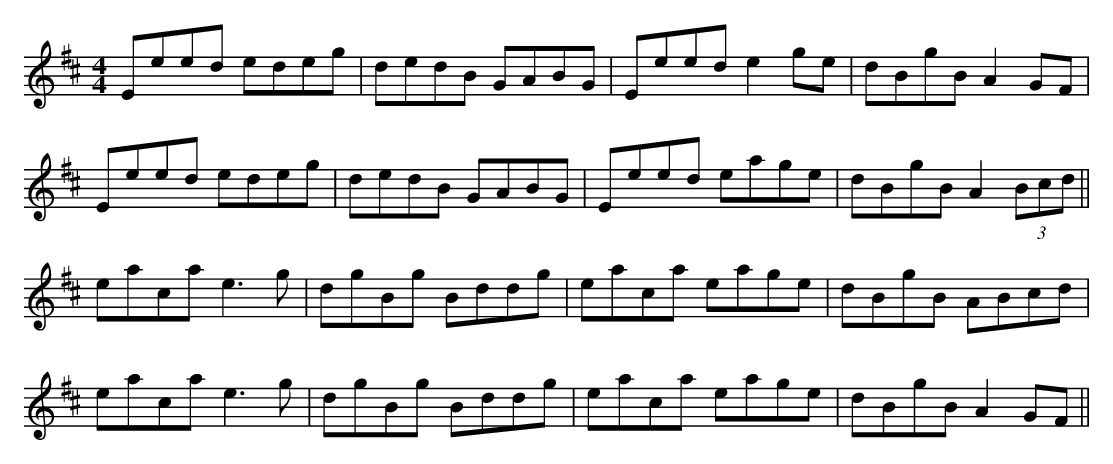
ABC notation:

X:1
M:4/4
K:D
Eeed edeg|dedB GABG|Eeed e2ge|dBgB A2GF|
Eeed edeg|dedB GABG|Eeed eage|dBgB A2(3Bcd||
eaca e3g|dgBg Bddg|eaca eage|dBgB ABcd|
eaca e3g|dgBg Bddg|eaca eage|dBgB A2GF||
